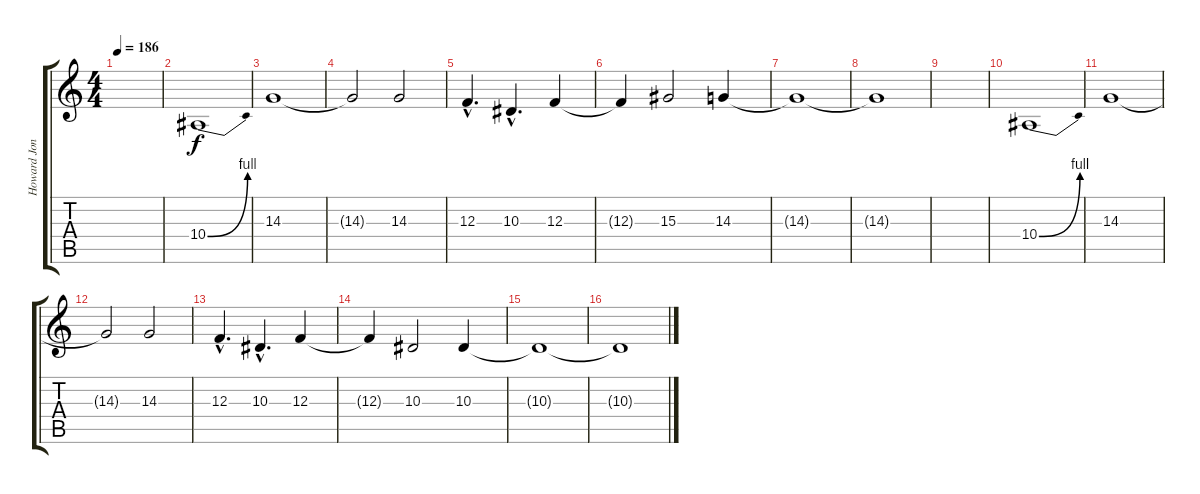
\track ("Howard Jones" "Howard Jon") {instrument flute}
\staff {score tabs}
\tuning (D4 A3 F3 C3 G2 C2) {hide}
\ts (4 4)
\tempo 186
\clef g2
\ks c
|
10.4{be (bend 0 0 60 4)}.1 |
14.3.1 |
14.3{t}.2 14.3.2 |
12.3{hac}.4{d} 10.3{hac}.4{d} 12.3.4 |
12.3{t}.4 15.3.2 14.3.4 |
14.3{t}.1 |
14.3{t}.1 |
|
10.4{be (bend 0 0 60 4)}.1 |
14.3.1 |
14.3{t}.2 14.3.2 |
12.3{hac}.4{d} 10.3{hac}.4{d} 12.3.4 |
12.3{t}.4 10.3.2 10.3.4 |
10.3{t}.1 |
10.3{t}.1
